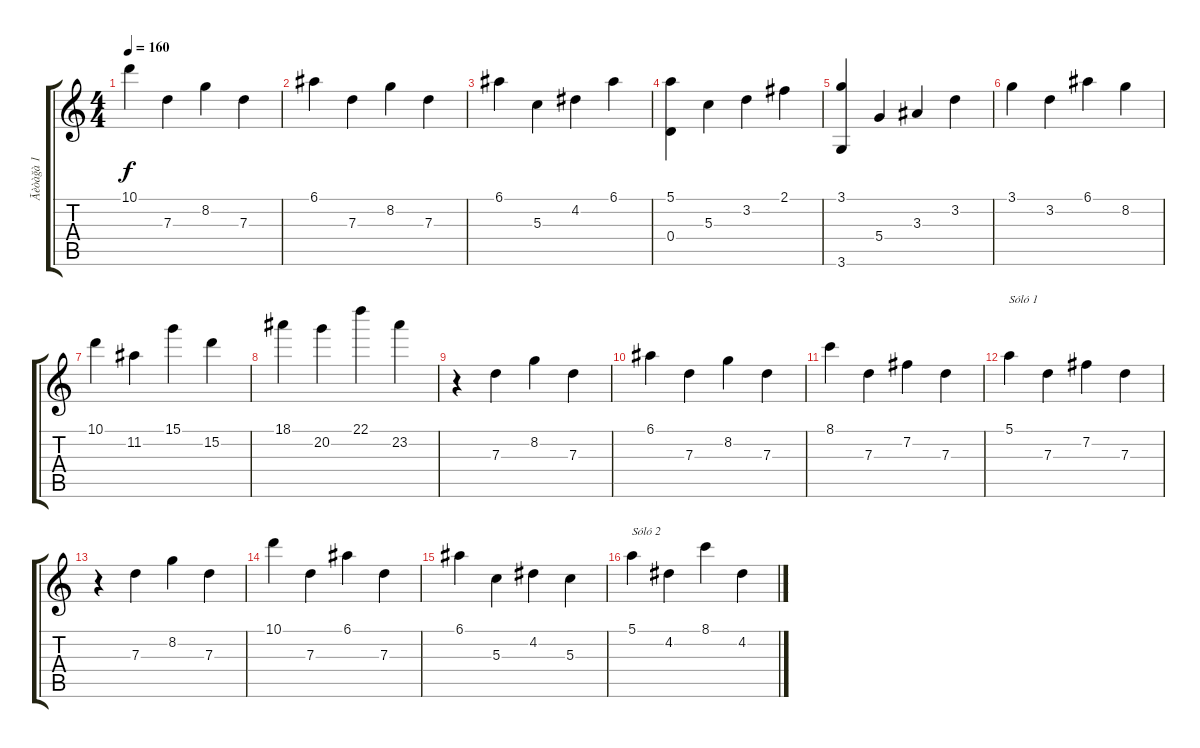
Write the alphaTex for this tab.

\track ("Ãèòàğà 1" "Ãèòàğà 1") {instrument acousticguitarnylon}
\staff {score tabs}
\tuning (E4 B3 G3 D3 A2 E2) {hide}
\ts (4 4)
\tempo 160
\clef g2
\ks c
10.1.4{dy f} 7.3.4 8.2.4 7.3.4 |
6.1.4 7.3.4 8.2.4 7.3.4 |
6.1.4 5.3.4 4.2.4 6.1.4 |
(5.1 0.4).4 5.3.4 3.2.4 2.1.4 |
(3.1 3.6).4 5.4.4 3.3.4 3.2.4 |
3.1.4 3.2.4 6.1.4 8.2.4 |
10.1.4 11.2.4 15.1.4 15.2.4 |
18.1.4 20.2.4 22.1.4 23.2.4 |
r.4 7.3.4 8.2.4 7.3.4 |
6.1.4 7.3.4 8.2.4 7.3.4 |
8.1.4 7.3.4 7.2.4 7.3.4 |
5.1.4{txt "Sóló 1"} 7.3.4 7.2.4 7.3.4 |
r.4 7.3.4 8.2.4 7.3.4 |
10.1.4 7.3.4 6.1.4 7.3.4 |
6.1.4 5.3.4 4.2.4 5.3.4 |
5.1.4{txt "Sóló 2"} 4.2.4 8.1.4 4.2.4
